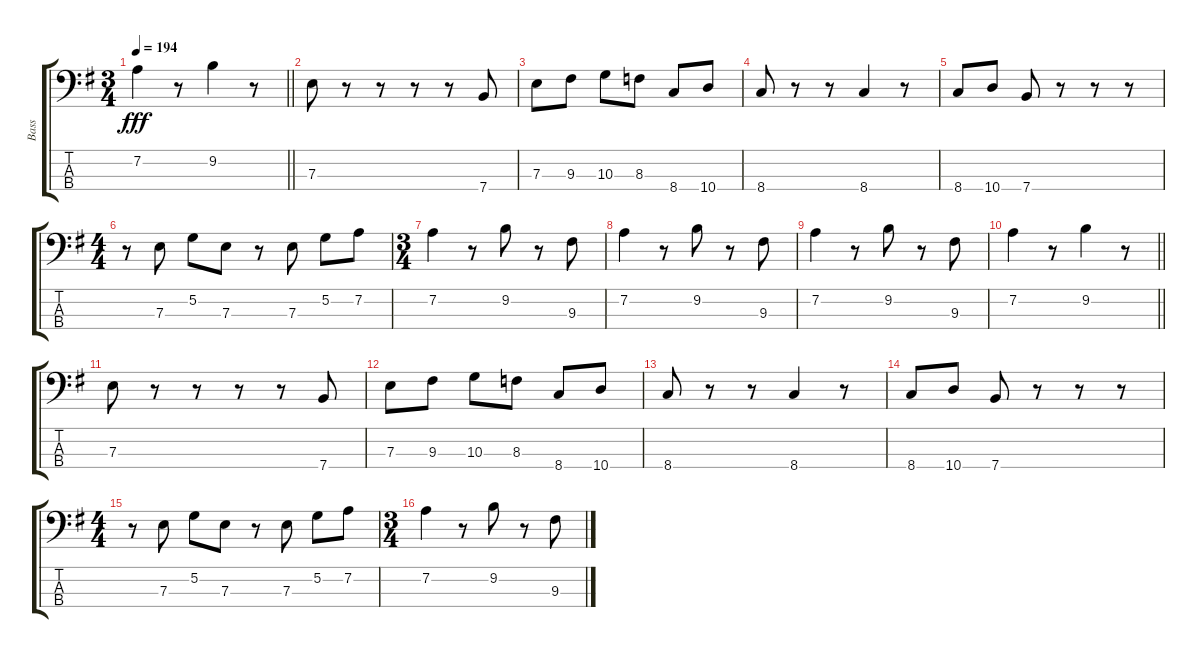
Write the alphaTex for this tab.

\track ("Bass" "Bass") {instrument electricbasspick}
\staff {score tabs}
\tuning (G2 D2 A1 E1) {hide}
\ts (3 4)
\tempo 194
\clef f4
\barLineRight lightlight
\ks g
7.2.4{dy fff} r.8 9.2.4 r.8 |
7.3.8 r.8 r.8 r.8 r.8 7.4.8 |
7.3.8 9.3.8 10.3.8 8.3.8 8.4.8 10.4.8 |
8.4.8 r.8 r.8 8.4.4 r.8 |
8.4.8 10.4.8 7.4.8 r.8 r.8 r.8 |
\ts (4 4)
r.8 7.3.8 5.2.8 7.3.8 r.8 7.3.8 5.2.8 7.2.8 |
\ts (3 4)
7.2.4 r.8 9.2.8 r.8 9.3.8 |
7.2.4 r.8 9.2.8 r.8 9.3.8 |
7.2.4 r.8 9.2.8 r.8 9.3.8 |
\barLineRight lightlight
7.2.4 r.8 9.2.4 r.8 |
7.3.8 r.8 r.8 r.8 r.8 7.4.8 |
7.3.8 9.3.8 10.3.8 8.3.8 8.4.8 10.4.8 |
8.4.8 r.8 r.8 8.4.4 r.8 |
8.4.8 10.4.8 7.4.8 r.8 r.8 r.8 |
\ts (4 4)
r.8 7.3.8 5.2.8 7.3.8 r.8 7.3.8 5.2.8 7.2.8 |
\ts (3 4)
7.2.4 r.8 9.2.8 r.8 9.3.8
